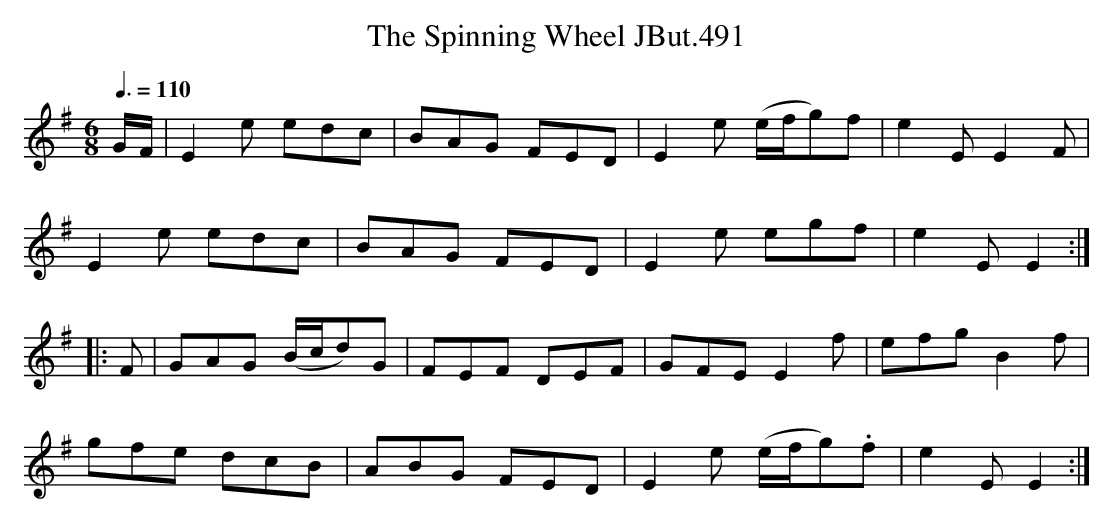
X:1
T:Spinning Wheel JBut.491, The
M:6/8
L:1/8
Q:3/8=110
K:Em
G/F/|E2e edc|BAG FED|E2e (e/f/g)f|e2EE2F|
E2e edc|BAG FED|E2e egf|e2EE2:|
|:F|GAG (B/c/d)G|FEF DEF|GFEE2f|efgB2f|
gfe dcB|ABG FED|E2e (e/f/g).f|e2EE2:|
